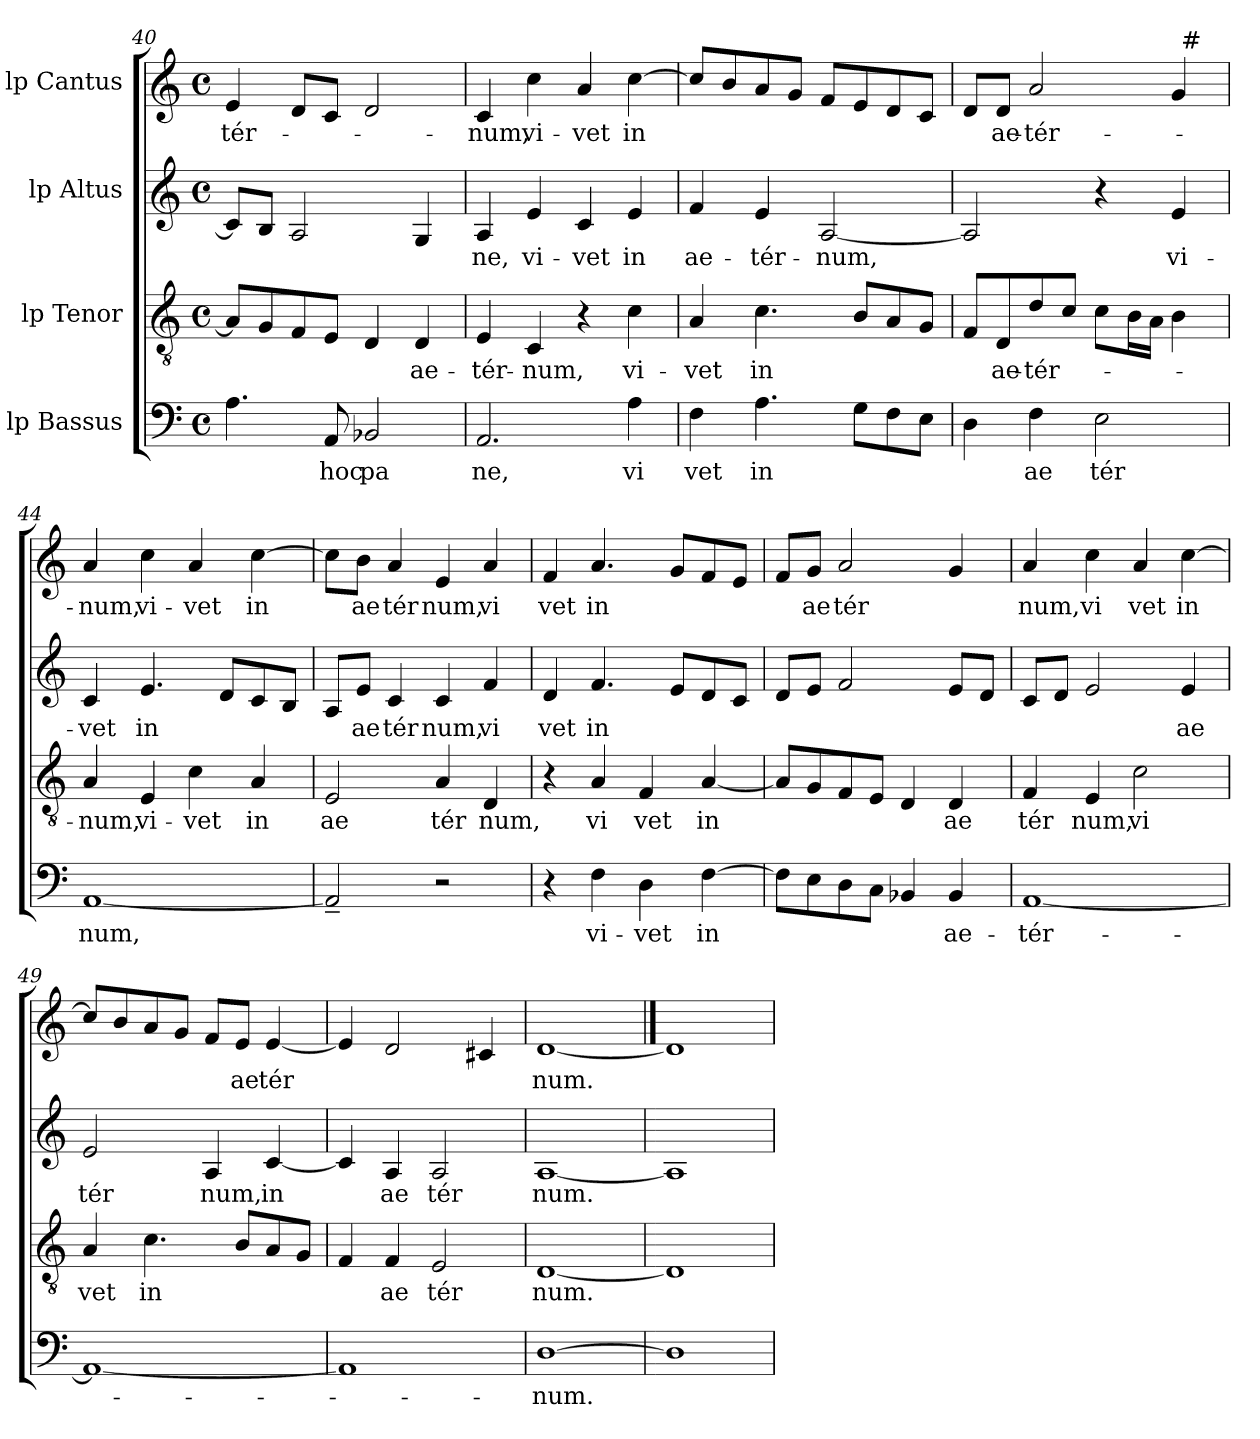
**kern	**text	**kern	**text	**kern	**text	**kern	**text
*part4	*part4	*part3	*part3	*part2	*part2	*part1	*part1
*staff4	*staff4	*staff3	*staff3	*staff2	*staff2	*staff1	*staff1
*I"lp Bassus	*	*I"lp Tenor	*	*I"lp Altus	*	*I"lp Cantus	*
*clefF4	*	*clefGv2	*	*clefG2	*	*clefG2	*
*M4/4	*	*M4/4	*	*M4/4	*	*M4/4	*
*met(c)	*	*met(c)	*	*met(c)	*	*met(c)	*
=40	=40	=40	=40	=40	=40	=40	=40
!	!	!	!	!	!	!	!LO:LY:b
4.A\	.	8A/L]	.	8c/L]	.	4e/	-tér-
.	.	8G/	.	8B/J	.	.	.
.	.	8F/	.	2A/	.	8d/L	.
!	!LO:LY:b:cj	!	!	!	!	!	!
8AA/	hoc	8E/J	.	.	.	8c/J	.
!	!LO:LY:b:cj	!	!	!	!	!	!
2BB-X/	pa	4D/	.	.	.	2d/	.
!	!	!	!LO:LY:b:cj	!	!	!	!
.	.	4D/	ae-	4G/	.	.	.
=41	=41	=41	=41	=41	=41	=41	=41
!	!LO:LY:b:cj	!	!LO:LY:b:cj	!	!LO:LY:b:cj	!	!LO:LY:b:cj
2.AA/	ne,	4E/	-tér-	4A/	-ne,	4c/	-num,
!	!	!	!LO:LY:b:cj	!	!LO:LY:b:cj	!	!LO:LY:b:cj
.	.	4C/	-num,	4e/	vi-	4cc\	vi-
!	!	!	!	!	!LO:LY:b:cj	!	!LO:LY:b:cj
.	.	4r	.	4c/	-vet	4a/	-vet
!	!LO:LY:b:cj	!	!LO:LY:b:cj	!	!LO:LY:b:cj	!	!LO:LY:b:cj
4A\	vi	4c\	vi-	4e/	in	[>4cc\	in
=42	=42	=42	=42	=42	=42	=42	=42
!	!LO:LY:b:cj	!	!LO:LY:b:cj	!	!LO:LY:b:cj	!	!
4F\	vet	4A/	-vet	4f/	ae-	8cc/L]	.
.	.	.	.	.	.	8b/	.
!	!LO:LY:b:cj	!	!LO:LY:b:cj	!	!LO:LY:b:cj	!	!
4.A\	in	4.c\	in	4e/	-tér-	8a/	.
.	.	.	.	.	.	8g/J	.
!	!	!	!	!	!LO:LY:b:cj	!	!
.	.	.	.	[<2A/	-num,	8f/L	.
8G\L	.	8B/L	.	.	.	8e/	.
8F\	.	8A/	.	.	.	8d/	.
8E\J	.	8G/J	.	.	.	8c/J	.
=43	=43	=43	=43	=43	=43	=43	=43
*	*	*	*	*	*	*^	*
4D\	.	8F/L	.	2A/]	.	8d/L	2ryy	.
!	!	!	!LO:LY:b:cj	!	!	!	!	!LO:LY:b:cj
.	.	8D/	ae-	.	.	8d/J	.	ae-
!	!LO:LY:b:cj	!	!LO:LY:b	!	!	!	!	!LO:LY:b
4F\	ae	8d/	-tér-	.	.	2a/	.	-tér-
.	.	8c/J	.	.	.	.	.	.
!	!LO:LY:b:cj	!	!	!	!	!	!	!
2E\	tér	8c\L	.	4r	.	.	4ryy	.
.	.	16B\	.	.	.	.	.	.
.	.	16A\J	.	.	.	.	.	.
!	!	!	!	!	!LO:LY:b:cj	!	!	!
.	.	4B\	.	4e/	vi-	4g/	64ryy	.
!	!	!	!	!	!	!	!LO:TX:a:t=#	!
.	.	.	.	.	.	.	8...ryy	.
=44	=44	=44	=44	=44	=44	=44	=44	=44
!	!LO:LY:b:cj	!	!LO:LY:b:cj	!	!LO:LY:b:cj	!	!	!LO:LY:b:cj
*	*	*	*	*	*	*v	*v	*
[>1AA	num,	4A/	-num,	4c/	-vet	4a/	-num,
!	!	!	!LO:LY:b:cj	!	!LO:LY:b:cj	!	!LO:LY:b:cj
.	.	4E/	vi-	4.e/	in	4cc\	vi-
!	!	!	!LO:LY:b:cj	!	!	!	!LO:LY:b:cj
.	.	4c\	-vet	.	.	4a/	-vet
.	.	.	.	8d/L	.	.	.
!	!	!	!LO:LY:b:cj	!	!	!	!LO:LY:b:cj
.	.	4A/	in	8c/	.	[<4cc\	in
.	.	.	.	8B/J	.	.	.
!!LO:LB:g=z
=45	=45	=45	=45	=45	=45	=45	=45
!	!	!	!LO:LY:b:cj	!	!	!	!
2AA~</]	.	2E/	ae	8A/L	.	8cc\L]	.
!	!	!	!	!	!LO:LY:b:cj	!	!LO:LY:b:cj
.	.	.	.	8e/J	ae	8b\J	ae
!	!	!	!	!	!LO:LY:b:cj	!	!LO:LY:b:cj
.	.	.	.	4c/	tér	4a/	tér
!	!	!	!LO:LY:b:cj	!	!LO:LY:b:cj	!	!LO:LY:b:cj
2r	.	4A/	tér	4c/	num,	4e/	num,
!	!	!	!LO:LY:b:cj	!	!LO:LY:b:cj	!	!LO:LY:b:cj
.	.	4D/	num,	4f/	vi	4a/	vi
=46	=46	=46	=46	=46	=46	=46	=46
!	!	!	!	!	!LO:LY:b:cj	!	!LO:LY:b:cj
4r	.	4r	.	4d/	vet	4f/	vet
!	!LO:LY:b:cj	!	!LO:LY:b:cj	!	!LO:LY:b:cj	!	!LO:LY:b:cj
4F\	vi-	4A/	vi	4.f/	in	4.a/	in
!	!LO:LY:b:cj	!	!LO:LY:b:cj	!	!	!	!
4D\	-vet	4F/	vet	.	.	.	.
.	.	.	.	8e/L	.	8g/L	.
!	!LO:LY:b:cj	!	!LO:LY:b:cj	!	!	!	!
[>4F\	in	[<4A/	in	8d/	.	8f/	.
.	.	.	.	8c/J	.	8e/J	.
=47	=47	=47	=47	=47	=47	=47	=47
8F\L]	.	8A/L]	.	8d/L	.	8f/L	.
!	!	!	!	!	!	!	!LO:LY:b:cj
8E\	.	8G/	.	8e/J	.	8g/J	ae
!	!	!	!	!	!	!	!LO:LY:b
8D\	.	8F/	.	2f/	.	2a/	tér
8C\J	.	8E/J	.	.	.	.	.
4BB-X/	.	4D/	.	.	.	.	.
!	!LO:LY:b:cj	!	!LO:LY:b:cj	!	!	!	!
4BB-/	ae-	4D/	ae	8e/L	.	4g/	.
.	.	.	.	8d/J	.	.	.
=48	=48	=48	=48	=48	=48	=48	=48
!	!LO:LY:b:cj	!	!LO:LY:b:cj	!	!	!	!LO:LY:b:cj
[<1AA	-tér-	4F/	tér	8c/L	.	4a/	num,
.	.	.	.	8d/J	.	.	.
!	!	!	!LO:LY:b:cj	!	!	!	!LO:LY:b:cj
.	.	4E/	num,	2e/	.	4cc\	vi
!	!	!	!LO:LY:b:cj	!	!	!	!LO:LY:b:cj
.	.	2c\	vi	.	.	4a/	vet
!	!	!	!	!	!LO:LY:b:cj	!	!LO:LY:b:cj
.	.	.	.	4e/	ae	[>4cc\	in
=49	=49	=49	=49	=49	=49	=49	=49
!	!	!	!LO:LY:b:cj	!	!LO:LY:b:cj	!	!
1AA_<	.	4A/	vet	2e/	tér	8cc/L]	.
.	.	.	.	.	.	8b/	.
!	!	!	!LO:LY:b:cj	!	!	!	!
.	.	4.c\	in	.	.	8a/	.
.	.	.	.	.	.	8g/J	.
!	!	!	!	!	!LO:LY:b:cj	!	!
.	.	.	.	4A/	num,	8f/L	.
!	!	!	!	!	!	!	!LO:LY:b:cj
.	.	8B/L	.	.	.	8e/J	ae
!	!	!	!	!	!LO:LY:b:cj	!	!LO:LY:b
.	.	8A/	.	[<4c/	in	[<4e/	tér
.	.	8G/J	.	.	.	.	.
=50	=50	=50	=50	=50	=50	=50	=50
1AA]	.	4F/	.	4c/]	.	4e/]	.
!	!	!	!LO:LY:b:cj	!	!LO:LY:b:cj	!	!
.	.	4F/	ae	4A/	ae	2d/	.
!	!	!	!LO:LY:b:cj	!	!LO:LY:b:cj	!	!
.	.	2E/	tér	2A/	tér	.	.
.	.	.	.	.	.	4c#X/	.
=51	=51	=51	=51	=51	=51	=51	=51
!	!LO:LY:b:cj	!	!LO:LY:b:cj	!	!LO:LY:b:cj	!	!LO:LY:b:cj
[1D	-num.	[1D	num.	[1A	num.	[1d	num.
=52	==52	=52	==52	=52	==52	==52	==52
1D]	.	1D]	.	1A]	.	1d]	.
=	=	=	=	=	=	=	=
*-	*-	*-	*-	*-	*-	*-	*-
